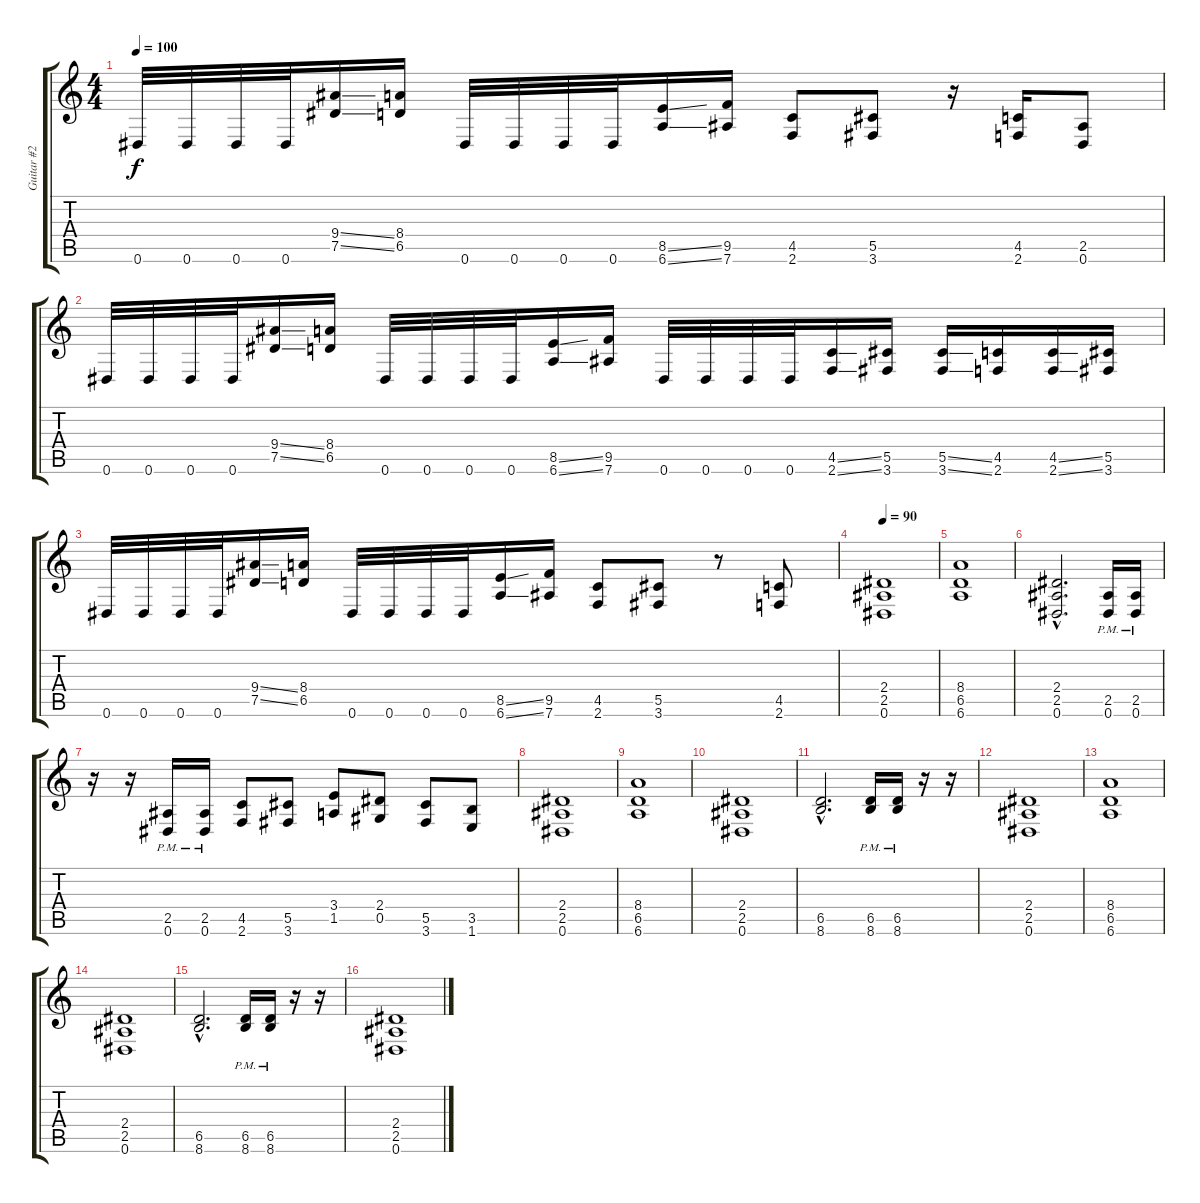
\track ("Guitar #2" "Guitar #2") {instrument distortionguitar}
\staff {score tabs}
\tuning (Eb4 Bb3 Gb3 Db3 Ab2 Eb2) {hide}
\ts (4 4)
\tempo 100
\clef g2
\ks c
0.6.32{dy f} 0.6.32 0.6.32 0.6.32 (9.4{ss} 7.5{ss}).16 (8.4 6.5).16 0.6.32 0.6.32 0.6.32 0.6.32 (8.5{ss} 6.6{ss}).16 (9.5 7.6).16 (4.5 2.6).8 (5.5 3.6).8 r.16 (4.5 2.6).16 (2.5 0.6).8 |
0.6.32 0.6.32 0.6.32 0.6.32 (9.4{ss} 7.5{ss}).16 (8.4 6.5).16 0.6.32 0.6.32 0.6.32 0.6.32 (8.5{ss} 6.6{ss}).16 (9.5 7.6).16 0.6.32 0.6.32 0.6.32 0.6.32 (4.5{ss} 2.6{ss}).16 (5.5 3.6).16 (5.5{ss} 3.6{ss}).16 (4.5 2.6).16 (4.5{ss} 2.6{ss}).16 (5.5 3.6).16 |
0.6.32 0.6.32 0.6.32 0.6.32 (9.4{ss} 7.5{ss}).16 (8.4 6.5).16 0.6.32 0.6.32 0.6.32 0.6.32 (8.5{ss} 6.6{ss}).16 (9.5 7.6).16 (4.5 2.6).8 (5.5 3.6).8 r.8 (4.5 2.6).8 |
\tempo 90
(2.4 2.5 0.6).1 |
(8.4 6.5 6.6).1 |
(2.4{hac} 2.5{hac} 0.6{hac}).2{d} (2.5{pm} 0.6{pm}).16 (2.5{pm} 0.6{pm}).16 |
r.16 r.16 (2.5{pm} 0.6{pm}).16 (2.5{pm} 0.6{pm}).16 (4.5 2.6).8 (5.5 3.6).8 (3.4 1.5).8 (2.4 0.5).8 (5.5 3.6).8 (3.5 1.6).8 |
(2.4 2.5 0.6).1 |
(8.4 6.5 6.6).1 |
(2.4 2.5 0.6).1 |
(6.5{hac} 8.6{hac}).2{d} (6.5{pm} 8.6{pm}).16 (6.5{pm} 8.6{pm}).16 r.16 r.16 |
(2.4 2.5 0.6).1 |
(8.4 6.5 6.6).1 |
(2.4 2.5 0.6).1 |
(6.5{hac} 8.6{hac}).2{d} (6.5{pm} 8.6{pm}).16 (6.5{pm} 8.6{pm}).16 r.16 r.16 |
(2.4 2.5 0.6).1
